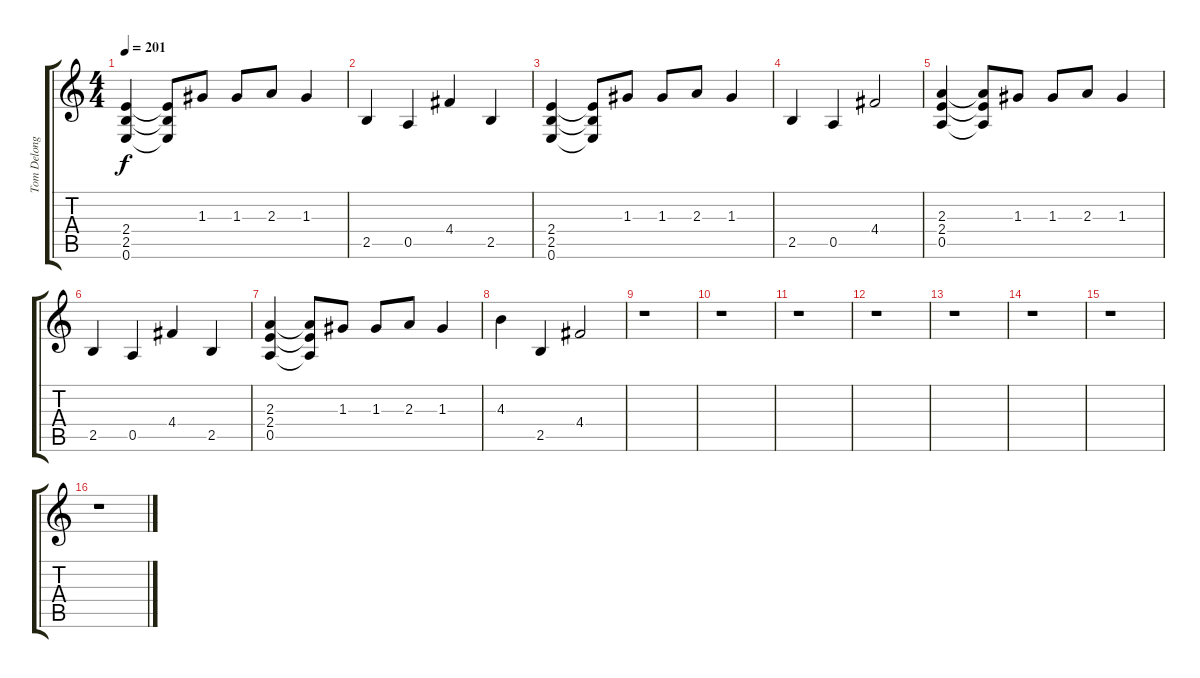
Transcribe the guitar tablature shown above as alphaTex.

\track ("Tom Delonge(guitar)" "Tom Delong") {instrument distortionguitar}
\staff {score tabs}
\tuning (E4 B3 G3 D3 A2 E2) {hide}
\ts (4 4)
\tempo 201
\clef g2
\ks c
(2.4 2.5 0.6).4{dy f} (2.4{t} 2.5{t} 0.6{t}).8 1.3.8 1.3.8 2.3.8 1.3.4 |
2.5.4 0.5.4 4.4.4 2.5.4 |
(2.4 2.5 0.6).4 (2.4{t} 2.5{t} 0.6{t}).8 1.3.8 1.3.8 2.3.8 1.3.4 |
2.5.4 0.5.4 4.4.2 |
(2.3 2.4 0.5).4 (2.3{t} 2.4{t} 0.5{t}).8 1.3.8 1.3.8 2.3.8 1.3.4 |
2.5.4 0.5.4 4.4.4 2.5.4 |
(2.3 2.4 0.5).4 (2.3{t} 2.4{t} 0.5{t}).8 1.3.8 1.3.8 2.3.8 1.3.4 |
4.3.4 2.5.4 4.4.2 |
r.1 |
r.1 |
r.1 |
r.1 |
r.1 |
r.1 |
r.1 |
r.1
